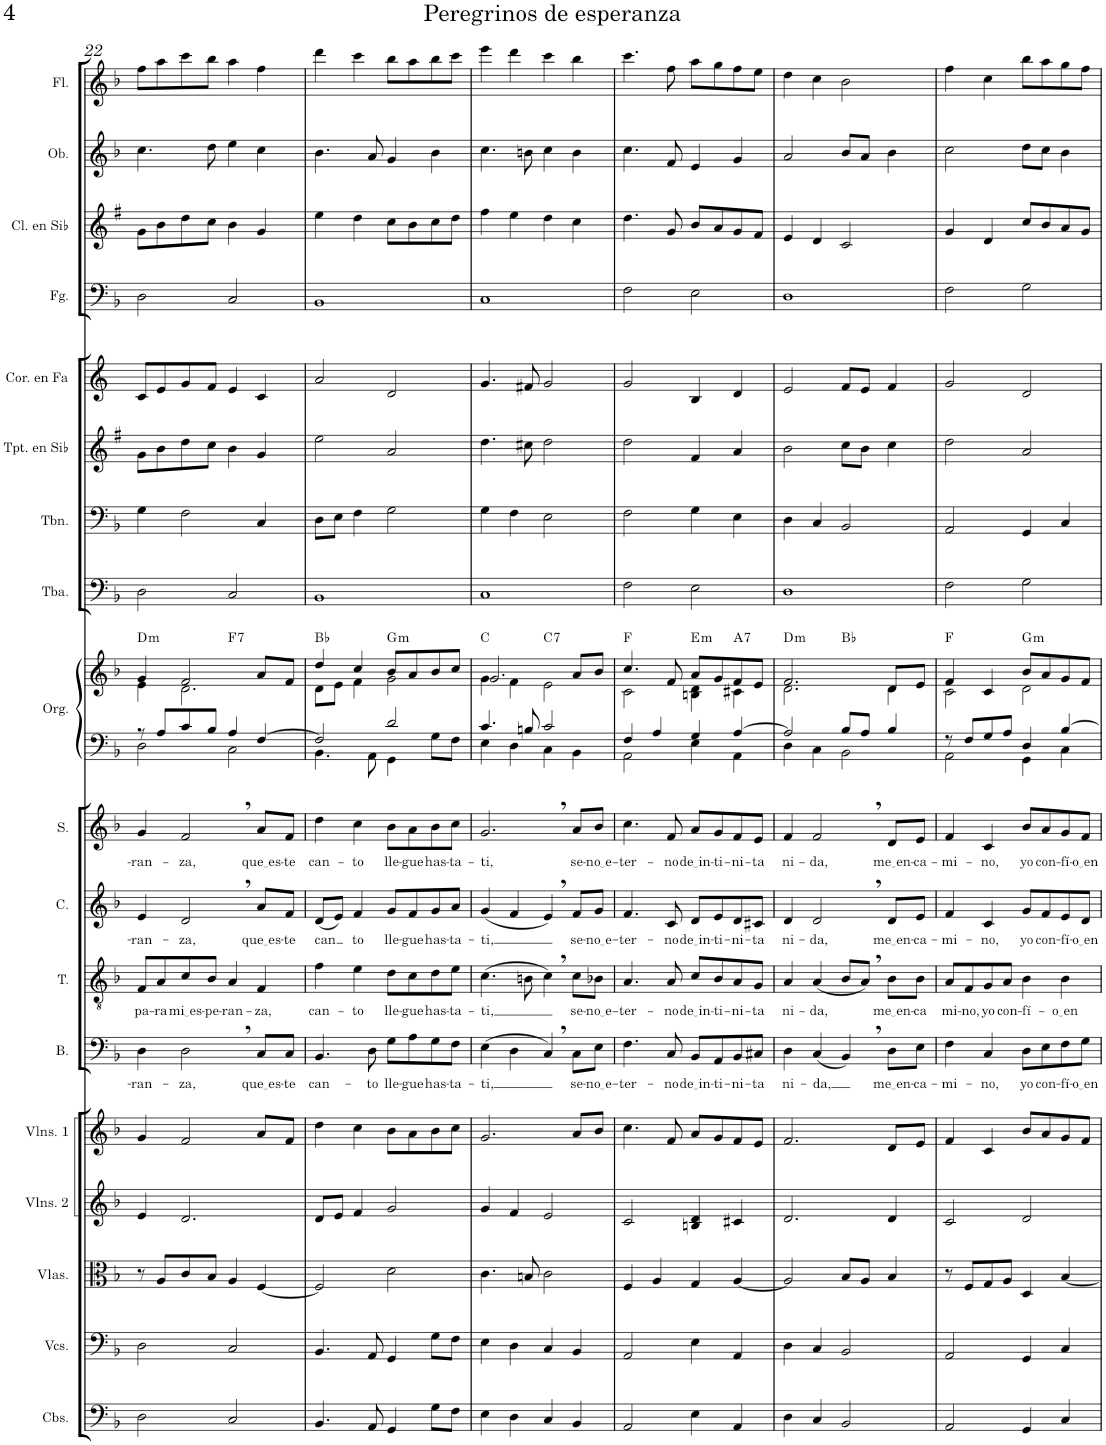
**kern	**kern	**kern	**kern	**kern	**kern	**text	**kern	**text	**kern	**text	**kern	**text	**harte	**kern	**kern	**harte	**kern	**kern	**kern	**kern	**kern	**kern	**kern	**kern
*part18	*part17	*part16	*part15	*part14	*part13	*part13	*part12	*part12	*part11	*part11	*part10	*part10	*part10	*part9	*part9	*part9	*part8	*part7	*part6	*part5	*part4	*part3	*part2	*part1
*staff19	*staff18	*staff17	*staff16	*staff15	*staff14	*staff14	*staff13	*staff13	*staff12	*staff12	*staff11	*staff11	*	*staff10	*staff9	*	*staff8	*staff7	*staff6	*staff5	*staff4	*staff3	*staff2	*staff1
*I"Contrabajos	*I"Violonchelos	*I"Violas	*I"Violines 2	*I"Violines 1	*I"Bajo	*	*I"Tenor	*	*I"Contralto	*	*I"Soprano	*	*	*I"Órgano	*	*	*I"Tuba	*I"Trombón	*I"Trompeta en Sib	*I"Trompa en Fa	*I"Fagot	*I"Clarinete en Sib	*I"Oboe	*I"Flauta
*I'Cbs.	*I'Vcs.	*I'Vlas.	*I'Vlns. 2	*I'Vlns. 1	*I'B.	*	*I'T.	*	*I'C.	*	*I'S.	*	*	*	*	*	*I'Tba.	*I'Tbn.	*I'Tpt. en Sib	*	*I'Fg.	*I'Cl. en Sib	*I'Ob.	*I'Fl.
!!LO:PB:g=z
*clefF4	*clefF4	*clefC3	*clefG2	*clefG2	*clefF4	*	*clefGv2	*	*clefG2	*	*clefG2	*	*	*clefF4	*clefG2	*	*clefF4	*clefF4	*clefG2	*clefG2	*clefF4	*clefG2	*clefG2	*clefG2
*Trd7c12	*	*	*	*	*	*	*	*	*	*	*	*	*	*	*	*	*	*	*Trd1c2	*Trd4c7	*	*Trd1c2	*	*
*k[b-]	*k[b-]	*k[b-]	*k[b-]	*k[b-]	*k[b-]	*	*k[b-]	*	*k[b-]	*	*k[b-]	*	*	*k[b-]	*k[b-]	*	*k[b-]	*k[b-]	*k[f#]	*k[]	*k[b-]	*k[f#]	*k[b-]	*k[b-]
*M4/4	*M4/4	*M4/4	*M4/4	*M4/4	*M4/4	*	*M4/4	*	*M4/4	*	*M4/4	*	*	*M4/4	*M4/4	*	*M4/4	*M4/4	*M4/4	*M4/4	*M4/4	*M4/4	*M4/4	*M4/4
*met(c)	*met(c)	*met(c)	*met(c)	*met(c)	*met(c)	*	*met(c)	*	*met(c)	*	*met(c)	*	*	*met(c)	*met(c)	*	*met(c)	*met(c)	*met(c)	*met(c)	*met(c)	*met(c)	*met(c)	*met(c)
=22	=22	=22	=22	=22	=22	=22	=22	=22	=22	=22	=22	=22	=22	=22	=22	=22	=22	=22	=22	=22	=22	=22	=22	=22
!	!	!	!	!	!	!LO:LY:b	!	!LO:LY:b	!	!LO:LY:b	!	!LO:LY:b	!LO:H:kt=m	!	!	!LO:H:kt=m	!	!	!	!	!	!	!	!
*	*	*	*	*	*	*	*	*	*	*	*^	*	*	*^	*^	*	*	*	*	*	*	*	*	*
*	*	*	*	*	*	*	*	*	*	*	*	*	*	*	*	*	*	*^	*	*	*	*	*	*	*	*	*
2D\	2D\	8r	4e/	4g/	4D\	-ran-	8F/L	pa-	4e/	-ran-	4g/	2ryy	-ran-	D:min	8r	2D\	4g/	4e\	2ryy	D:min	2D\	4G\	8g\L	8c/L	2D\	8g\L	4.cc\	8ff\L
!	!	!	!	!	!	!	!	!LO:LY:b	!	!	!	!	!	!	!	!	!	!	!	!	!	!	!	!	!	!	!	!
.	.	8A/L	.	.	.	.	8A/	-ra	.	.	.	.	.	.	8A/L	.	.	.	.	.	.	.	8b\	8e/	.	8b\	.	8aa\
!	!	!	!	!	!	!LO:LY:b	!	!LO:LY:b	!	!LO:LY:b	!	!	!LO:LY:b	!	!	!	!	!	!	!	!	!	!	!	!	!	!	!
.	.	8c/	2.d/	2f/	2D,\	-za,	8c/	mi es	2d,/	-za,	2f,/	.	-za,	.	8c/	.	2f/	2.d\	.	.	.	2F\	8dd\	8g/	.	8dd\	.	8ccc\
!	!	!	!	!	!	!	!	!LO:LY:b	!	!	!	!	!	!	!	!	!	!	!	!	!	!	!	!	!	!	!	!
.	.	8B-/J	.	.	.	.	8B-/J	-pe-	.	.	.	.	.	.	8B-/J	.	.	.	.	.	.	.	8cc\J	8f/J	.	8cc\J	8dd\	8bb-\J
!	!	!	!	!	!	!	!	!LO:LY:b	!	!	!	!	!	!LO:H:kt=7	!	!	!	!	!	!LO:H:kt=7	!	!	!	!	!	!	!	!
2C/	2C/	4A/	.	.	.	.	4A/	-ran-	.	.	.	2ryy	.	F:7	4A/	2C\	.	.	2ryy	F:7	2C/	.	4b\	4e/	2C/	4b\	4ee\	4aa\
!	!	!	!	!	!	!LO:LY:b	!	!LO:LY:b	!	!LO:LY:b	!	!	!LO:LY:b	!	!	!	!	!	!	!	!	!	!	!	!	!	!	!
.	.	[4F/	.	8a/L	8C/L	que es	4F/	-za,	8a/L	que es	8a/L	.	que es	.	[4F/	.	8a/L	.	.	.	.	4C/	4g/	4c/	.	4g/	4cc\	4ff\
!	!	!	!	!	!	!LO:LY:b	!	!	!	!LO:LY:b	!	!	!LO:LY:b	!	!	!	!	!	!	!	!	!	!	!	!	!	!	!
.	.	.	.	8f/J	8C/J	-te	.	.	8f/J	-te	8f/J	.	-te	.	.	.	8f/J	.	.	.	.	.	.	.	.	.	.	.
=23	=23	=23	=23	=23	=23	=23	=23	=23	=23	=23	=23	=23	=23	=23	=23	=23	=23	=23	=23	=23	=23	=23	=23	=23	=23	=23	=23	=23
!	!	!	!	!	!	!LO:LY:b	!	!LO:LY:b	!	!LO:LY:b	!	!	!LO:LY:b	!	!	!	!	!	!	!	!	!	!	!	!	!	!	!
*	*	*	*	*	*	*	*	*	*	*	*v	*v	*	*	*	*	*	*v	*v	*	*	*	*	*	*	*	*	*
4.BB-/	4.BB-/	2F/]	8d/L	4dd\	4.BB-/	can-	4f\	can-	(8d/L	can	4dd\	can-	Bb:maj	2F/]	4.BB-\	4dd/	8d\L	Bb:maj	1BB-	8D\L	2ee\	2a/	1BB-	4ee\	4.b-\	4ddd\
.	.	.	8e/J	.	.	.	.	.	8e/J)	.	.	.	.	.	.	.	8e\J	.	.	8E\J	.	.	.	.	.	.
!	!	!	!	!	!	!	!	!LO:LY:b	!	!LO:LY:b	!	!LO:LY:b	!	!	!	!	!	!	!	!	!	!	!	!	!	!
.	.	.	4f/	4cc\	.	.	4e\	-to	4f/	to	4cc\	-to	.	.	.	4cc/	4f\	.	.	4F\	.	.	.	4dd\	.	4ccc\
!	!	!	!	!	!	!LO:LY:b	!	!	!	!	!	!	!	!	!	!	!	!	!	!	!	!	!	!	!	!
8AA/	8AA/	.	.	.	8D\	-to	.	.	.	.	.	.	.	.	8AA\	.	.	.	.	.	.	.	.	.	8a/	.
!	!	!	!	!	!	!LO:LY:b	!	!LO:LY:b	!	!LO:LY:b	!	!LO:LY:b	!LO:H:kt=m	!	!	!	!	!LO:H:kt=m	!	!	!	!	!	!	!	!
4GG/	4GG/	2d\	2g/	8b-\L	8G\L	lle-	8d\L	lle-	8g/L	lle-	8b-\L	lle-	G:min	2d/	4GG\	8b-/L	2g\	G:min	.	2G\	2a/	2d/	.	8cc\L	4g/	8bb-\L
!	!	!	!	!	!	!LO:LY:b	!	!LO:LY:b	!	!LO:LY:b	!	!LO:LY:b	!	!	!	!	!	!	!	!	!	!	!	!	!	!
.	.	.	.	8a\	8A\	-gue	8c\	-gue	8f/	-gue	8a\	-gue	.	.	.	8a/	.	.	.	.	.	.	.	8b\	.	8aa\
!	!	!	!	!	!	!LO:LY:b	!	!LO:LY:b	!	!LO:LY:b	!	!LO:LY:b	!	!	!	!	!	!	!	!	!	!	!	!	!	!
8G\L	8G\L	.	.	8b-\	8G\	has-	8d\	has-	8g/	has-	8b-\	has-	.	.	8G\L	8b-/	.	.	.	.	.	.	.	8cc\	4b-\	8bb-\
!	!	!	!	!	!	!LO:LY:b	!	!LO:LY:b	!	!LO:LY:b	!	!LO:LY:b	!	!	!	!	!	!	!	!	!	!	!	!	!	!
8F\J	8F\J	.	.	8cc\J	8F\J	-ta-	8e\J	-ta-	8a/J	-ta-	8cc\J	-ta-	.	.	8F\J	8cc/J	.	.	.	.	.	.	.	8dd\J	.	8ccc\J
=24	=24	=24	=24	=24	=24	=24	=24	=24	=24	=24	=24	=24	=24	=24	=24	=24	=24	=24	=24	=24	=24	=24	=24	=24	=24	=24
!	!	!	!	!	!	!LO:LY:b	!	!LO:LY:b	!	!LO:LY:b	!	!LO:LY:b	!	!	!	!	!	!	!	!	!	!	!	!	!	!
*	*	*	*	*	*	*	*	*	*	*	*^	*	*	*	*	*	*	*	*	*	*	*	*	*	*	*
4E\	4E\	4.c\	4g/	2.g/	(4E\	-ti,	(4.c\	-ti,	(4g/	-ti,	2.g,/	2ryy	-ti,	C:maj	4.c/	4E\	2.g/	4g\	C:maj	1C	4G\	4.dd\	4.g/	1C	4ff#\	4.cc\	4eee\
4D\	4D\	.	4f/	.	4D\	.	.	.	4f/	.	.	.	.	.	.	4D\	.	4f\	.	.	4F\	.	.	.	4ee\	.	4ddd\
.	.	8Bn/	.	.	.	.	8Bn\	.	.	.	.	.	.	.	8Bn/	.	.	.	.	.	.	8cc#X\	8f#X/	.	.	8bn\	.
!	!	!	!	!	!	!	!	!	!	!	!	!	!	!LO:H:kt=7	!	!	!	!	!LO:H:kt=7	!	!	!	!	!	!	!	!
4C/	4C/	2c\	2e/	.	4C,/)	.	4c,\)	.	4e,/)	.	.	2ryy	.	C:7	2c/	4C\	.	2e\	C:7	.	2E\	2dd\	2g/	.	4dd\	4cc\	4ccc\
!	!	!	!	!	!	!LO:LY:b	!	!LO:LY:b	!	!LO:LY:b	!	!	!LO:LY:b	!	!	!	!	!	!	!	!	!	!	!	!	!	!
4BB-/	4BB-/	.	.	8a/L	8C\L	se-	8c\L	se-	8f/L	se-	8a/L	.	se-	.	.	4BB-\	8a/L	.	.	.	.	.	.	.	4cc\	4b\	4bb-\
!	!	!	!	!	!	!LO:LY:b	!	!LO:LY:b	!	!LO:LY:b	!	!	!LO:LY:b	!	!	!	!	!	!	!	!	!	!	!	!	!	!
.	.	.	.	8b-/J	8E\J	no e	8B-X\J	no e	8g/J	no e	8b-/J	.	no e	.	.	.	8b-/J	.	.	.	.	.	.	.	.	.	.
=25	=25	=25	=25	=25	=25	=25	=25	=25	=25	=25	=25	=25	=25	=25	=25	=25	=25	=25	=25	=25	=25	=25	=25	=25	=25	=25	=25
!	!	!	!	!	!	!LO:LY:b	!	!LO:LY:b	!	!LO:LY:b	!	!	!LO:LY:b	!	!	!	!	!	!	!	!	!	!	!	!	!	!
*	*	*	*	*	*	*	*	*	*	*	*v	*v	*	*	*	*	*	*	*	*	*	*	*	*	*	*	*
2AA/	2AA/	4F/	2c/	4.cc\	4.F\	-ter-	4.A/	-ter-	4.f/	-ter-	4.cc\	-ter-	F:maj	4F/	2AA\	4.cc/	2c\	F:maj	2F\	2F\	2dd\	2g/	2F\	4.dd\	4.cc\	4.ccc\
.	.	4A/	.	.	.	.	.	.	.	.	.	.	.	4A/	.	.	.	.	.	.	.	.	.	.	.	.
!	!	!	!	!	!	!LO:LY:b	!	!LO:LY:b	!	!LO:LY:b	!	!LO:LY:b	!	!	!	!	!	!	!	!	!	!	!	!	!	!
.	.	.	.	8f/	8C/	-no	8A/	-no	8c/	-no	8f/	-no	.	.	.	8f/	.	.	.	.	.	.	.	8g/	8f/	8ff\
!	!	!	!	!	!	!LO:LY:b	!	!LO:LY:b	!	!LO:LY:b	!	!LO:LY:b	!LO:H:kt=m	!	!	!	!	!LO:H:kt=m	!	!	!	!	!	!	!	!
4E\	4E\	4G/	4Bn/ 4d/	8a/L	8BB-/L	de in	8c/L	de in	8d/L	de in	8a/L	de in	E:min	4G/	4E\	8a/L	4Bn\ 4d\	E:min	2E\	4G\	4f#/	4B/	2E\	8b/L	4e/	8aa\L
!	!	!	!	!	!	!LO:LY:b	!	!LO:LY:b	!	!LO:LY:b	!	!LO:LY:b	!	!	!	!	!	!	!	!	!	!	!	!	!	!
.	.	.	.	8g/	8AA/	-ti-	8B-/	-ti-	8e/	-ti-	8g/	-ti-	.	.	.	8g/	.	.	.	.	.	.	.	8a/	.	8gg\
!	!	!	!	!	!	!LO:LY:b	!	!LO:LY:b	!	!LO:LY:b	!	!LO:LY:b	!LO:H:kt=7	!	!	!	!	!LO:H:kt=7	!	!	!	!	!	!	!	!
4AA/	4AA/	[4A/	4c#X/	8f/	8BB-/	-ni-	8A/	-ni-	8d/	-ni-	8f/	-ni-	A:7	[4A/	4AA\	8f/	4c#X\	A:7	.	4E\	4a/	4d/	.	8g/	4g/	8ff\
!	!	!	!	!	!	!LO:LY:b	!	!LO:LY:b	!	!LO:LY:b	!	!LO:LY:b	!	!	!	!	!	!	!	!	!	!	!	!	!	!
.	.	.	.	8e/J	8C#X/J	-ta	8G/J	-ta	8c#X/J	-ta	8e/J	-ta	.	.	.	8e/J	.	.	.	.	.	.	.	8f#/J	.	8ee\J
*	*	*	*	*	*	*	*	*	*	*	*	*	*	*	*	*v	*v	*	*	*	*	*	*	*	*	*
=26	=26	=26	=26	=26	=26	=26	=26	=26	=26	=26	=26	=26	=26	=26	=26	=26	=26	=26	=26	=26	=26	=26	=26	=26	=26
!	!	!	!	!	!	!LO:LY:b	!	!LO:LY:b	!	!LO:LY:b	!	!LO:LY:b	!LO:H:kt=m	!	!	!	!LO:H:kt=m	!	!	!	!	!	!	!	!
*	*	*	*	*	*	*	*	*	*	*	*^	*	*	*	*	*^	*	*	*	*	*	*	*	*	*
*	*	*	*	*	*	*	*	*	*	*	*	*	*	*	*	*	*	*^	*	*	*	*	*	*	*	*	*
4D\	4D\	2A/]	2.d/	2.f/	4D\	ni-	4A/	ni-	4d/	ni-	4f/	2ryy	ni-	D:min	2A/]	4D\	2.f/	2.d\	2ryy	D:min	1D	4D\	2b\	2e/	1D	4e/	2a/	4dd\
!	!	!	!	!	!	!LO:LY:b	!	!LO:LY:b	!	!LO:LY:b	!	!	!LO:LY:b	!	!	!	!	!	!	!	!	!	!	!	!	!	!	!
4C/	4C/	.	.	.	(4C/	-da,	(4A/	-da,	2d,/	-da,	2f,/	.	-da,	.	.	4C\	.	.	.	.	.	4C/	.	.	.	4d/	.	4cc\
2BB-/	2BB-/	8B-/L	.	.	4BB-,/)	.	8B-/L	.	.	.	.	2ryy	.	Bb:maj	8B-/L	2BB-\	.	.	2ryy	Bb:maj	.	2BB-/	8cc\L	8f/L	.	2c/	8b-/L	2b-\
.	.	8A/J	.	.	.	.	8A,/J)	.	.	.	.	.	.	.	8A/J	.	.	.	.	.	.	.	8b\J	8e/J	.	.	8a/J	.
!	!	!	!	!	!	!LO:LY:b	!	!LO:LY:b	!	!LO:LY:b	!	!	!LO:LY:b	!	!	!	!	!	!	!	!	!	!	!	!	!	!	!
.	.	4B-/	4d/	8d/L	8D\L	me en	8B-\L	me en	8d/L	me en	8d/L	.	me en	.	4B-/	.	8d/L	4d\	.	.	.	.	4cc\	4f/	.	.	4b-\	.
!	!	!	!	!	!	!LO:LY:b	!	!LO:LY:b	!	!LO:LY:b	!	!	!LO:LY:b	!	!	!	!	!	!	!	!	!	!	!	!	!	!	!
.	.	.	.	8e/J	8E\J	-ca-	8B-\J	-ca	8e/J	-ca-	8e/J	.	-ca-	.	.	.	8e/J	.	.	.	.	.	.	.	.	.	.	.
=27	=27	=27	=27	=27	=27	=27	=27	=27	=27	=27	=27	=27	=27	=27	=27	=27	=27	=27	=27	=27	=27	=27	=27	=27	=27	=27	=27	=27
!	!	!	!	!	!	!LO:LY:b	!	!LO:LY:b	!	!LO:LY:b	!	!	!LO:LY:b	!	!	!	!	!	!	!	!	!	!	!	!	!	!	!
*	*	*	*	*	*	*	*	*	*	*	*v	*v	*	*	*	*	*	*v	*v	*	*	*	*	*	*	*	*	*
2AA/	2AA/	8r	2c/	4f/	4F\	-mi-	8A/L	-mi-	4f/	-mi-	4f/	-mi-	F:maj	8r	2AA\	4f/	2c\	F:maj	2F\	2AA/	2dd\	2g/	2F\	4g/	2cc\	4ff\
!	!	!	!	!	!	!	!	!LO:LY:b	!	!	!	!	!	!	!	!	!	!	!	!	!	!	!	!	!	!
.	.	8F/L	.	.	.	.	8F/	-no,	.	.	.	.	.	8F/L	.	.	.	.	.	.	.	.	.	.	.	.
!	!	!	!	!	!	!LO:LY:b	!	!LO:LY:b	!	!LO:LY:b	!	!LO:LY:b	!	!	!	!	!	!	!	!	!	!	!	!	!	!
.	.	8G/	.	4c/	4C/	-no,	8G/	yo	4c/	-no,	4c/	-no,	.	8G/	.	4c/	.	.	.	.	.	.	.	4d/	.	4cc\
!	!	!	!	!	!	!	!	!LO:LY:b	!	!	!	!	!	!	!	!	!	!	!	!	!	!	!	!	!	!
.	.	8A/J	.	.	.	.	8A/J	con-	.	.	.	.	.	8A/J	.	.	.	.	.	.	.	.	.	.	.	.
!	!	!	!	!	!	!LO:LY:b	!	!LO:LY:b	!	!LO:LY:b	!	!LO:LY:b	!LO:H:kt=m	!	!	!	!	!LO:H:kt=m	!	!	!	!	!	!	!	!
4GG/	4GG/	4D/	2d/	8b-/L	8D\L	yo	4B-\	-fí-	8g/L	yo	8b-/L	yo	G:min	4D/	4GG\	8b-/L	2d\	G:min	2G\	4GG/	2a/	2d/	2G\	8cc/L	8dd\L	8bb-\L
!	!	!	!	!	!	!LO:LY:b	!	!	!	!LO:LY:b	!	!LO:LY:b	!	!	!	!	!	!	!	!	!	!	!	!	!	!
.	.	.	.	8a/	8E\	con-	.	.	8f/	con-	8a/	con-	.	.	.	8a/	.	.	.	.	.	.	.	8b/	8cc\J	8aa\
!	!	!	!	!	!	!LO:LY:b	!	!LO:LY:b	!	!LO:LY:b	!	!LO:LY:b	!	!	!	!	!	!	!	!	!	!	!	!	!	!
4C/	4C/	[4B-/	.	8g/	8F\	-fí-	4B-\	o en	8e/	-fí-	8g/	-fí-	.	[4B-/	4C\	8g/	.	.	.	4C/	.	.	.	8a/	4b-\	8gg\
!	!	!	!	!	!	!LO:LY:b	!	!	!	!LO:LY:b	!	!LO:LY:b	!	!	!	!	!	!	!	!	!	!	!	!	!	!
.	.	.	.	8f/J	8G\J	o en	.	.	8d/J	o en	8f/J	o en	.	.	.	8f/J	.	.	.	.	.	.	.	8g/J	.	8ff\J
*	*	*	*	*	*	*	*	*	*	*	*	*	*	*v	*v	*	*	*	*	*	*	*	*	*	*	*
*	*	*	*	*	*	*	*	*	*	*	*	*	*	*	*v	*v	*	*	*	*	*	*	*	*	*
=	=	=	=	=	=	=	=	=	=	=	=	=	=	=	=	=	=	=	=	=	=	=	=	=
*-	*-	*-	*-	*-	*-	*-	*-	*-	*-	*-	*-	*-	*-	*-	*-	*-	*-	*-	*-	*-	*-	*-	*-	*-
